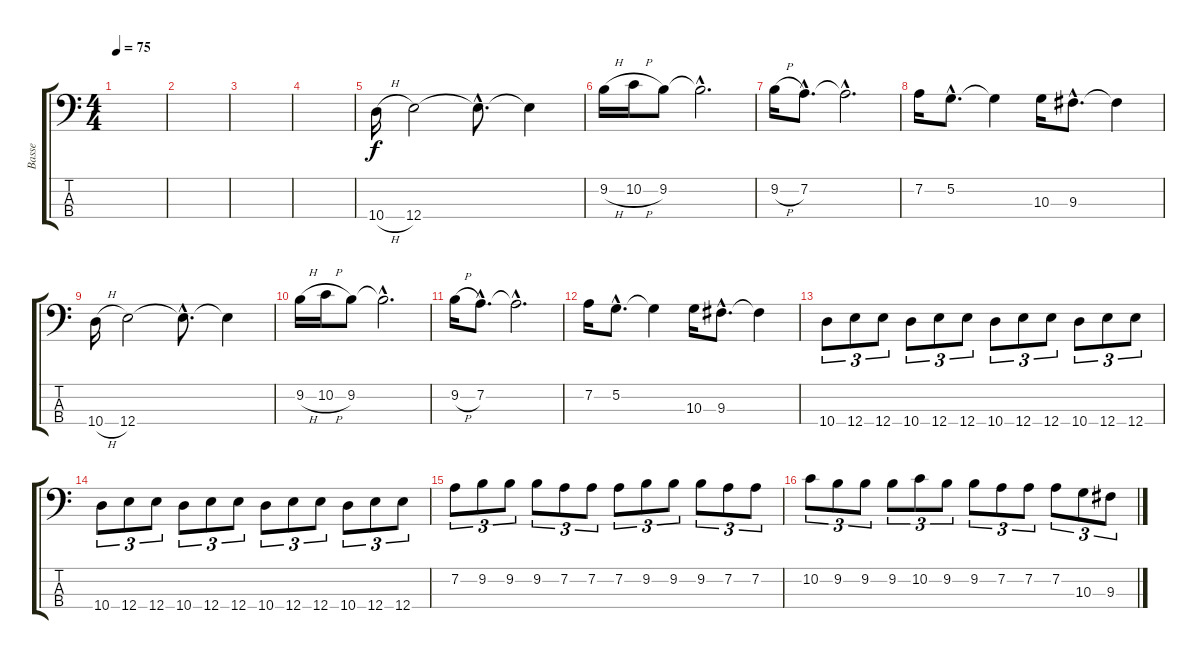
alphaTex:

\track ("Basse" "Basse") {instrument electricbassfinger}
\staff {score tabs}
\tuning (G2 D2 A1 E1) {hide}
\ts (4 4)
\tempo 75
\clef f4
\ks c
|
|
|
|
10.4{h}.16 12.4.2 12.4{hac t}.8{d} 12.4{t}.4 |
9.2{h}.16 10.2{h}.16 9.2.8 9.2{hac t}.2{d} |
9.2{h}.16 7.2{hac}.8{d} 7.2{hac t}.2{d} |
7.2.16 5.2{hac}.8{d} 5.2{t}.4 10.3.16 9.3{hac}.8{d} 9.3{t}.4 |
10.4{h}.16 12.4.2 12.4{hac t}.8{d} 12.4{t}.4 |
9.2{h}.16 10.2{h}.16 9.2.8 9.2{hac t}.2{d} |
9.2{h}.16 7.2{hac}.8{d} 7.2{hac t}.2{d} |
7.2.16 5.2{hac}.8{d} 5.2{t}.4 10.3.16 9.3{hac}.8{d} 9.3{t}.4 |
10.4.8{tu (3 2)} 12.4.8{tu (3 2)} 12.4.8{tu (3 2)} 10.4.8{tu (3 2)} 12.4.8{tu (3 2)} 12.4.8{tu (3 2)} 10.4.8{tu (3 2)} 12.4.8{tu (3 2)} 12.4.8{tu (3 2)} 10.4.8{tu (3 2)} 12.4.8{tu (3 2)} 12.4.8{tu (3 2)} |
10.4.8{tu (3 2)} 12.4.8{tu (3 2)} 12.4.8{tu (3 2)} 10.4.8{tu (3 2)} 12.4.8{tu (3 2)} 12.4.8{tu (3 2)} 10.4.8{tu (3 2)} 12.4.8{tu (3 2)} 12.4.8{tu (3 2)} 10.4.8{tu (3 2)} 12.4.8{tu (3 2)} 12.4.8{tu (3 2)} |
7.2.8{tu (3 2)} 9.2.8{tu (3 2)} 9.2.8{tu (3 2)} 9.2.8{tu (3 2)} 7.2.8{tu (3 2)} 7.2.8{tu (3 2)} 7.2.8{tu (3 2)} 9.2.8{tu (3 2)} 9.2.8{tu (3 2)} 9.2.8{tu (3 2)} 7.2.8{tu (3 2)} 7.2.8{tu (3 2)} |
10.2.8{tu (3 2)} 9.2.8{tu (3 2)} 9.2.8{tu (3 2)} 9.2.8{tu (3 2)} 10.2.8{tu (3 2)} 9.2.8{tu (3 2)} 9.2.8{tu (3 2)} 7.2.8{tu (3 2)} 7.2.8{tu (3 2)} 7.2.8{tu (3 2)} 10.3.8{tu (3 2)} 9.3.8{tu (3 2)}
